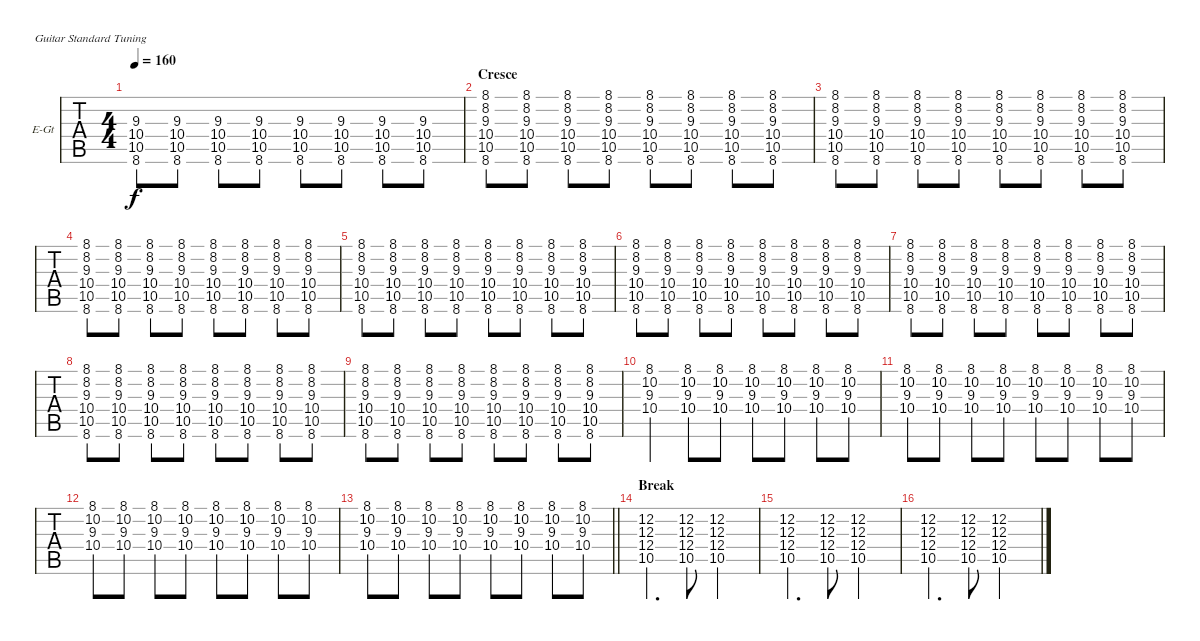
\bracketExtendMode groupsimilarinstruments
\firstSystemTrackNameOrientation horizontal
\otherSystemsTrackNameOrientation horizontal
\track ("Nick" "E-Gt") {instrument overdrivenguitar}
\staff {tabs}
\tuning (E4 B3 G3 D3 A2 E2)
\ts (4 4)
\tempo 160
\clef g2
\ks c
(9.3 10.4 10.5 8.6).8{dy f} (9.3 10.4 10.5 8.6).8 (9.3 10.4 10.5 8.6).8 (9.3 10.4 10.5 8.6).8 (9.3 10.4 10.5 8.6).8 (9.3 10.4 10.5 8.6).8 (9.3 10.4 10.5 8.6).8 (9.3 10.4 10.5 8.6).8 |
\section ("" "Cresce")
(8.1 8.2 9.3 10.4 10.5 8.6).8 (8.1 8.2 9.3 10.4 10.5 8.6).8 (8.1 8.2 9.3 10.4 10.5 8.6).8 (8.1 8.2 9.3 10.4 10.5 8.6).8 (8.1 8.2 9.3 10.4 10.5 8.6).8 (8.1 8.2 9.3 10.4 10.5 8.6).8 (8.1 8.2 9.3 10.4 10.5 8.6).8 (8.1 8.2 9.3 10.4 10.5 8.6).8 |
(8.1 8.2 9.3 10.4 10.5 8.6).8 (8.1 8.2 9.3 10.4 10.5 8.6).8 (8.1 8.2 9.3 10.4 10.5 8.6).8 (8.1 8.2 9.3 10.4 10.5 8.6).8 (8.1 8.2 9.3 10.4 10.5 8.6).8 (8.1 8.2 9.3 10.4 10.5 8.6).8 (8.1 8.2 9.3 10.4 10.5 8.6).8 (8.1 8.2 9.3 10.4 10.5 8.6).8 |
(8.1 8.2 9.3 10.4 10.5 8.6).8 (8.1 8.2 9.3 10.4 10.5 8.6).8 (8.1 8.2 9.3 10.4 10.5 8.6).8 (8.1 8.2 9.3 10.4 10.5 8.6).8 (8.1 8.2 9.3 10.4 10.5 8.6).8 (8.1 8.2 9.3 10.4 10.5 8.6).8 (8.1 8.2 9.3 10.4 10.5 8.6).8 (8.1 8.2 9.3 10.4 10.5 8.6).8 |
(8.1 8.2 9.3 10.4 10.5 8.6).8 (8.1 8.2 9.3 10.4 10.5 8.6).8 (8.1 8.2 9.3 10.4 10.5 8.6).8 (8.1 8.2 9.3 10.4 10.5 8.6).8 (8.1 8.2 9.3 10.4 10.5 8.6).8 (8.1 8.2 9.3 10.4 10.5 8.6).8 (8.1 8.2 9.3 10.4 10.5 8.6).8 (8.1 8.2 9.3 10.4 10.5 8.6).8 |
(8.1 8.2 9.3 10.4 10.5 8.6).8 (8.1 8.2 9.3 10.4 10.5 8.6).8 (8.1 8.2 9.3 10.4 10.5 8.6).8 (8.1 8.2 9.3 10.4 10.5 8.6).8 (8.1 8.2 9.3 10.4 10.5 8.6).8 (8.1 8.2 9.3 10.4 10.5 8.6).8 (8.1 8.2 9.3 10.4 10.5 8.6).8 (8.1 8.2 9.3 10.4 10.5 8.6).8 |
(8.1 8.2 9.3 10.4 10.5 8.6).8 (8.1 8.2 9.3 10.4 10.5 8.6).8 (8.1 8.2 9.3 10.4 10.5 8.6).8 (8.1 8.2 9.3 10.4 10.5 8.6).8 (8.1 8.2 9.3 10.4 10.5 8.6).8 (8.1 8.2 9.3 10.4 10.5 8.6).8 (8.1 8.2 9.3 10.4 10.5 8.6).8 (8.1 8.2 9.3 10.4 10.5 8.6).8 |
(8.1 8.2 9.3 10.4 10.5 8.6).8 (8.1 8.2 9.3 10.4 10.5 8.6).8 (8.1 8.2 9.3 10.4 10.5 8.6).8 (8.1 8.2 9.3 10.4 10.5 8.6).8 (8.1 8.2 9.3 10.4 10.5 8.6).8 (8.1 8.2 9.3 10.4 10.5 8.6).8 (8.1 8.2 9.3 10.4 10.5 8.6).8 (8.1 8.2 9.3 10.4 10.5 8.6).8 |
(8.1 8.2 9.3 10.4 10.5 8.6).8 (8.1 8.2 9.3 10.4 10.5 8.6).8 (8.1 8.2 9.3 10.4 10.5 8.6).8 (8.1 8.2 9.3 10.4 10.5 8.6).8 (8.1 8.2 9.3 10.4 10.5 8.6).8 (8.1 8.2 9.3 10.4 10.5 8.6).8 (8.1 8.2 9.3 10.4 10.5 8.6).8 (8.1 8.2 9.3 10.4 10.5 8.6).8 |
(8.1 10.2 9.3 10.4).4 (8.1 10.2 9.3 10.4).8 (8.1 10.2 9.3 10.4).8 (8.1 10.2 9.3 10.4).8 (8.1 10.2 9.3 10.4).8 (8.1 10.2 9.3 10.4).8 (8.1 10.2 9.3 10.4).8 |
(8.1 10.2 9.3 10.4).8 (8.1 10.2 9.3 10.4).8 (8.1 10.2 9.3 10.4).8 (8.1 10.2 9.3 10.4).8 (8.1 10.2 9.3 10.4).8 (8.1 10.2 9.3 10.4).8 (8.1 10.2 9.3 10.4).8 (8.1 10.2 9.3 10.4).8 |
(8.1 10.2 9.3 10.4).8 (8.1 10.2 9.3 10.4).8 (8.1 10.2 9.3 10.4).8 (8.1 10.2 9.3 10.4).8 (8.1 10.2 9.3 10.4).8 (8.1 10.2 9.3 10.4).8 (8.1 10.2 9.3 10.4).8 (8.1 10.2 9.3 10.4).8 |
\barLineRight lightlight
(8.1 10.2 9.3 10.4).8 (8.1 10.2 9.3 10.4).8 (8.1 10.2 9.3 10.4).8 (8.1 10.2 9.3 10.4).8 (8.1 10.2 9.3 10.4).8 (8.1 10.2 9.3 10.4).8 (8.1 10.2 9.3 10.4).8 (8.1 10.2 9.3 10.4).8 |
\section ("" "Break")
(12.2 12.3 12.4 10.5).4{d} (12.2 12.3 12.4 10.5).8 (12.2{st} 12.3{st} 12.4{st} 10.5{st}).2 |
(12.2 12.3 12.4 10.5).4{d} (12.2 12.3 12.4 10.5).8 (12.2{st} 12.3{st} 12.4{st} 10.5{st}).2 |
(12.2 12.3 12.4 10.5).4{d} (12.2 12.3 12.4 10.5).8 (12.2{st} 12.3{st} 12.4{st} 10.5{st}).2
